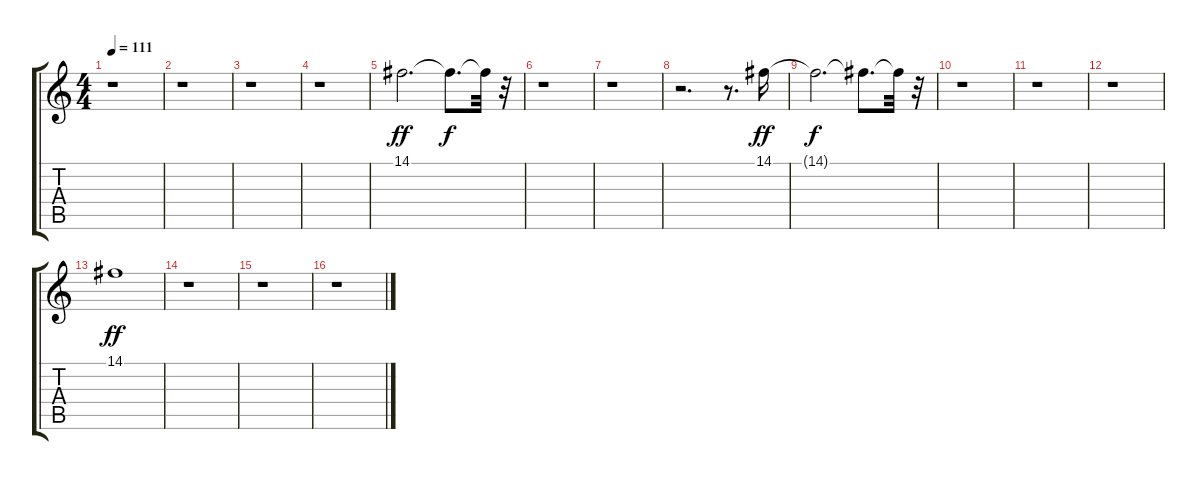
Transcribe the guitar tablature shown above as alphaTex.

\track "" {instrument synthstrings1}
\staff {score tabs}
\tuning (E4 B3 G3 D3 A2 E2) {hide}
\ts (4 4)
\tempo 111
\clef g2
\ks c
r.1{dy f} |
r.1 |
r.1 |
r.1 |
14.1.2{d dy ff} 14.1{t}.8{d dy f} 14.1{t}.32 r.32 |
r.1 |
r.1 |
r.2{d} r.8{d} 14.1.16{dy ff} |
14.1{t}.2{d dy f} 14.1{t}.8{d} 14.1{t}.32 r.32 |
r.1 |
r.1 |
r.1 |
14.1.1{dy ff} |
r.1 |
r.1 |
r.1
